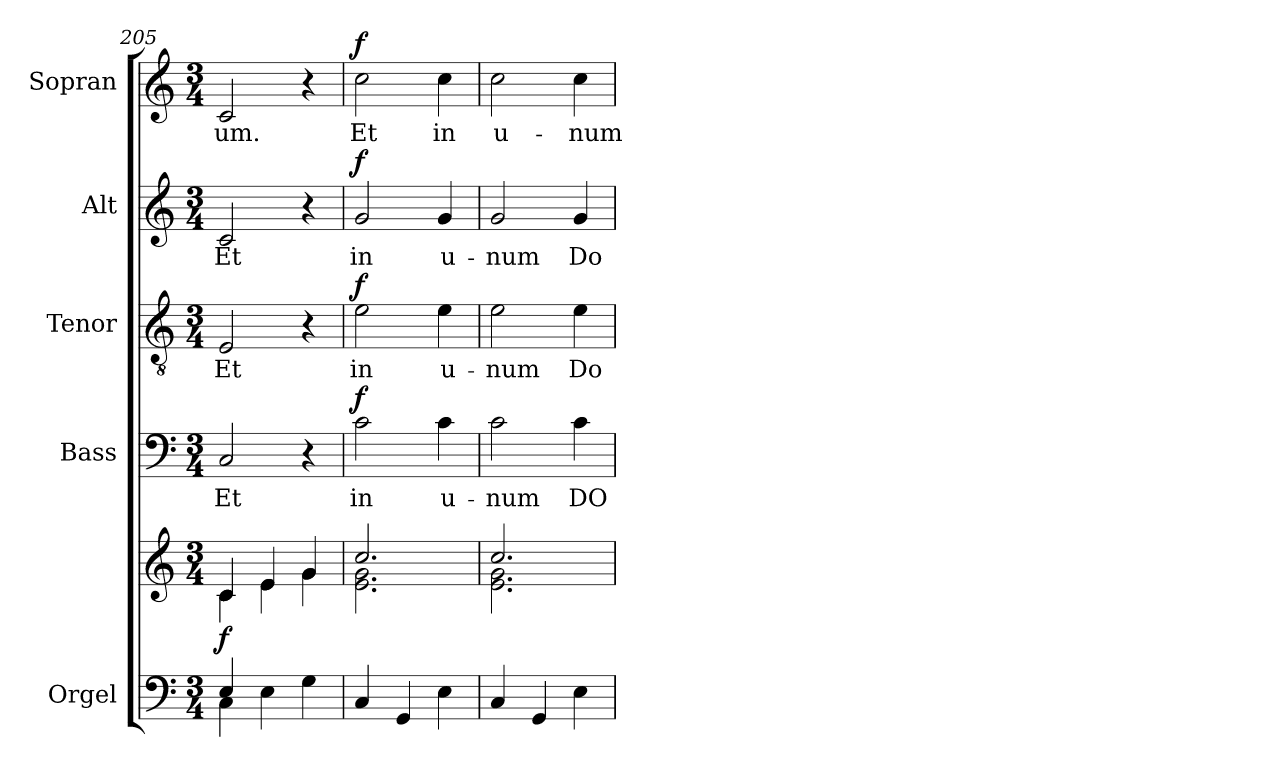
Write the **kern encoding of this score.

**kern	**kern	**dynam	**kern	**text	**dynam	**kern	**text	**dynam	**kern	**text	**dynam	**kern	**text	**dynam
*part5	*part5	*part5	*part4	*part4	*part4	*part3	*part3	*part3	*part2	*part2	*part2	*part1	*part1	*part1
*staff6	*staff5	*staff5/6	*staff4	*staff4	*staff4	*staff3	*staff3	*staff3	*staff2	*staff2	*staff2	*staff1	*staff1	*staff1
*I"Orgel	*	*	*I"Bass	*	*	*I"Tenor	*	*	*I"Alt	*	*	*I"Sopran	*	*
*I'Org.	*	*	*I'B.	*	*	*I'T.	*	*	*I'A.	*	*	*I'S.	*	*
*clefF4	*clefG2	*	*clefF4	*	*	*clefGv2	*	*	*clefG2	*	*	*clefG2	*	*
*k[]	*k[]	*	*k[]	*	*	*k[]	*	*	*k[]	*	*	*k[]	*	*
*C:	*C:	*	*C:	*	*	*C:	*	*	*C:	*	*	*C:	*	*
*M3/4	*M3/4	*	*M3/4	*	*	*M3/4	*	*	*M3/4	*	*	*M3/4	*	*
=205	=205	=205	=205	=205	=205	=205	=205	=205	=205	=205	=205	=205	=205	=205
*^	*^	*	*	*	*	*	*	*	*	*	*	*	*	*
!	!	!	!	!LO:DY:b	!	!LO:LY:b	!	!	!LO:LY:b	!	!	!LO:LY:b	!	!	!LO:LY:b	!
4E/	4C\	4c/	4c\	f	2C/	Et	.	2E/	Et	.	2c/	Et	.	2c/	-um.	.
2ryy	4E\	4e/	4e\	.	.	.	.	.	.	.	.	.	.	.	.	.
.	4G\	4g/	4g\	.	4r	.	.	4r	.	.	4r	.	.	4r	.	.
=206	=206	=206	=206	=206	=206	=206	=206	=206	=206	=206	=206	=206	=206	=206	=206	=206
!	!	!	!	!	!	!LO:LY:b	!LO:DY:a	!	!LO:LY:b	!LO:DY:a	!	!LO:LY:b	!LO:DY:a	!	!LO:LY:b	!LO:DY:a
*v	*v	*	*	*	*	*	*	*	*	*	*	*	*	*	*	*
4C/	2.cc/	2.e\ 2.g\	.	2c\	in	f	2e\	in	f	2g/	in	f	2cc\	Et	f
4GG/	.	.	.	.	.	.	.	.	.	.	.	.	.	.	.
!	!	!	!	!	!LO:LY:b	!	!	!LO:LY:b	!	!	!LO:LY:b	!	!	!LO:LY:b	!
4E\	.	.	.	4c\	u-	.	4e\	u-	.	4g/	u-	.	4cc\	in	.
=207	=207	=207	=207	=207	=207	=207	=207	=207	=207	=207	=207	=207	=207	=207	=207
!	!	!	!	!	!LO:LY:b	!	!	!LO:LY:b	!	!	!LO:LY:b	!	!	!LO:LY:b	!
4C/	2.cc/	2.e\ 2.g\	.	2c\	-num	.	2e\	-num	.	2g/	-num	.	2cc\	u-	.
4GG/	.	.	.	.	.	.	.	.	.	.	.	.	.	.	.
!	!	!	!	!	!LO:LY:b	!	!	!LO:LY:b	!	!	!LO:LY:b	!	!	!LO:LY:b	!
4E\	.	.	.	4c\	DO-	.	4e\	Do-	.	4g/	Do-	.	4cc\	-num	.
*	*v	*v	*	*	*	*	*	*	*	*	*	*	*	*	*
=	=	=	=	=	=	=	=	=	=	=	=	=	=	=
*-	*-	*-	*-	*-	*-	*-	*-	*-	*-	*-	*-	*-	*-	*-
